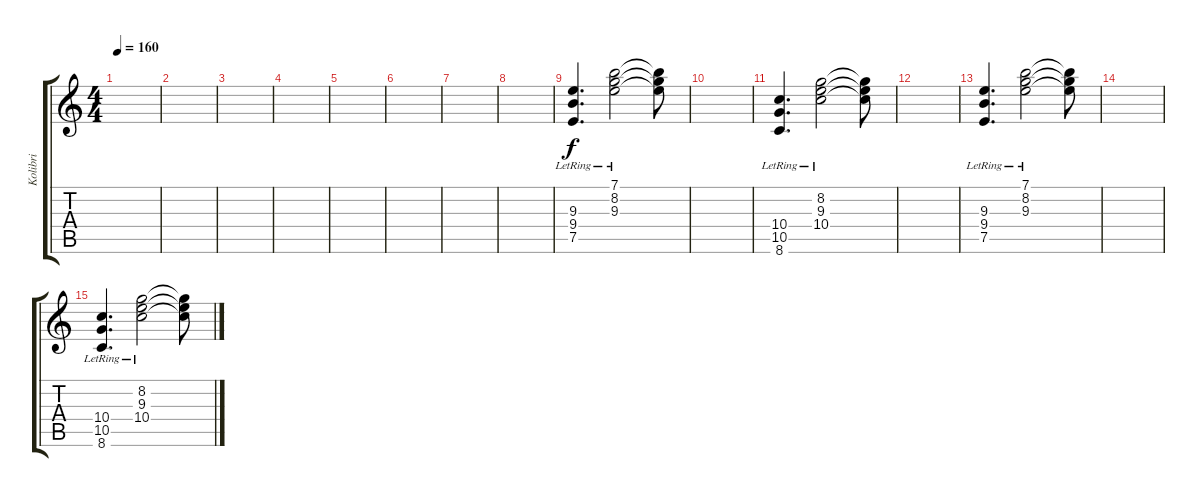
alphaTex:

\track ("Kolibri" "Kolibri") {instrument acousticguitarsteel}
\staff {score tabs}
\tuning (E4 B3 G3 D3 A2 E2) {hide}
\ts (4 4)
\tempo 160
\clef g2
\ks c
|
|
|
|
|
|
|
|
(9.3{lr} 9.4{lr} 7.5{lr}).4{d} (7.1{lr} 8.2{lr} 9.3{lr}).2 (7.1{t} 8.2{t} 9.3{t}).8 |
|
(10.4{lr} 10.5{lr} 8.6{lr}).4{d} (8.2{lr} 9.3{lr} 10.4{lr}).2 (8.2{t} 9.3{t} 10.4{t}).8 |
|
(9.3{lr} 9.4{lr} 7.5{lr}).4{d} (7.1{lr} 8.2{lr} 9.3{lr}).2 (7.1{t} 8.2{t} 9.3{t}).8 |
|
(10.4{lr} 10.5{lr} 8.6{lr}).4{d} (8.2{lr} 9.3{lr} 10.4{lr}).2 (8.2{t} 9.3{t} 10.4{t}).8
